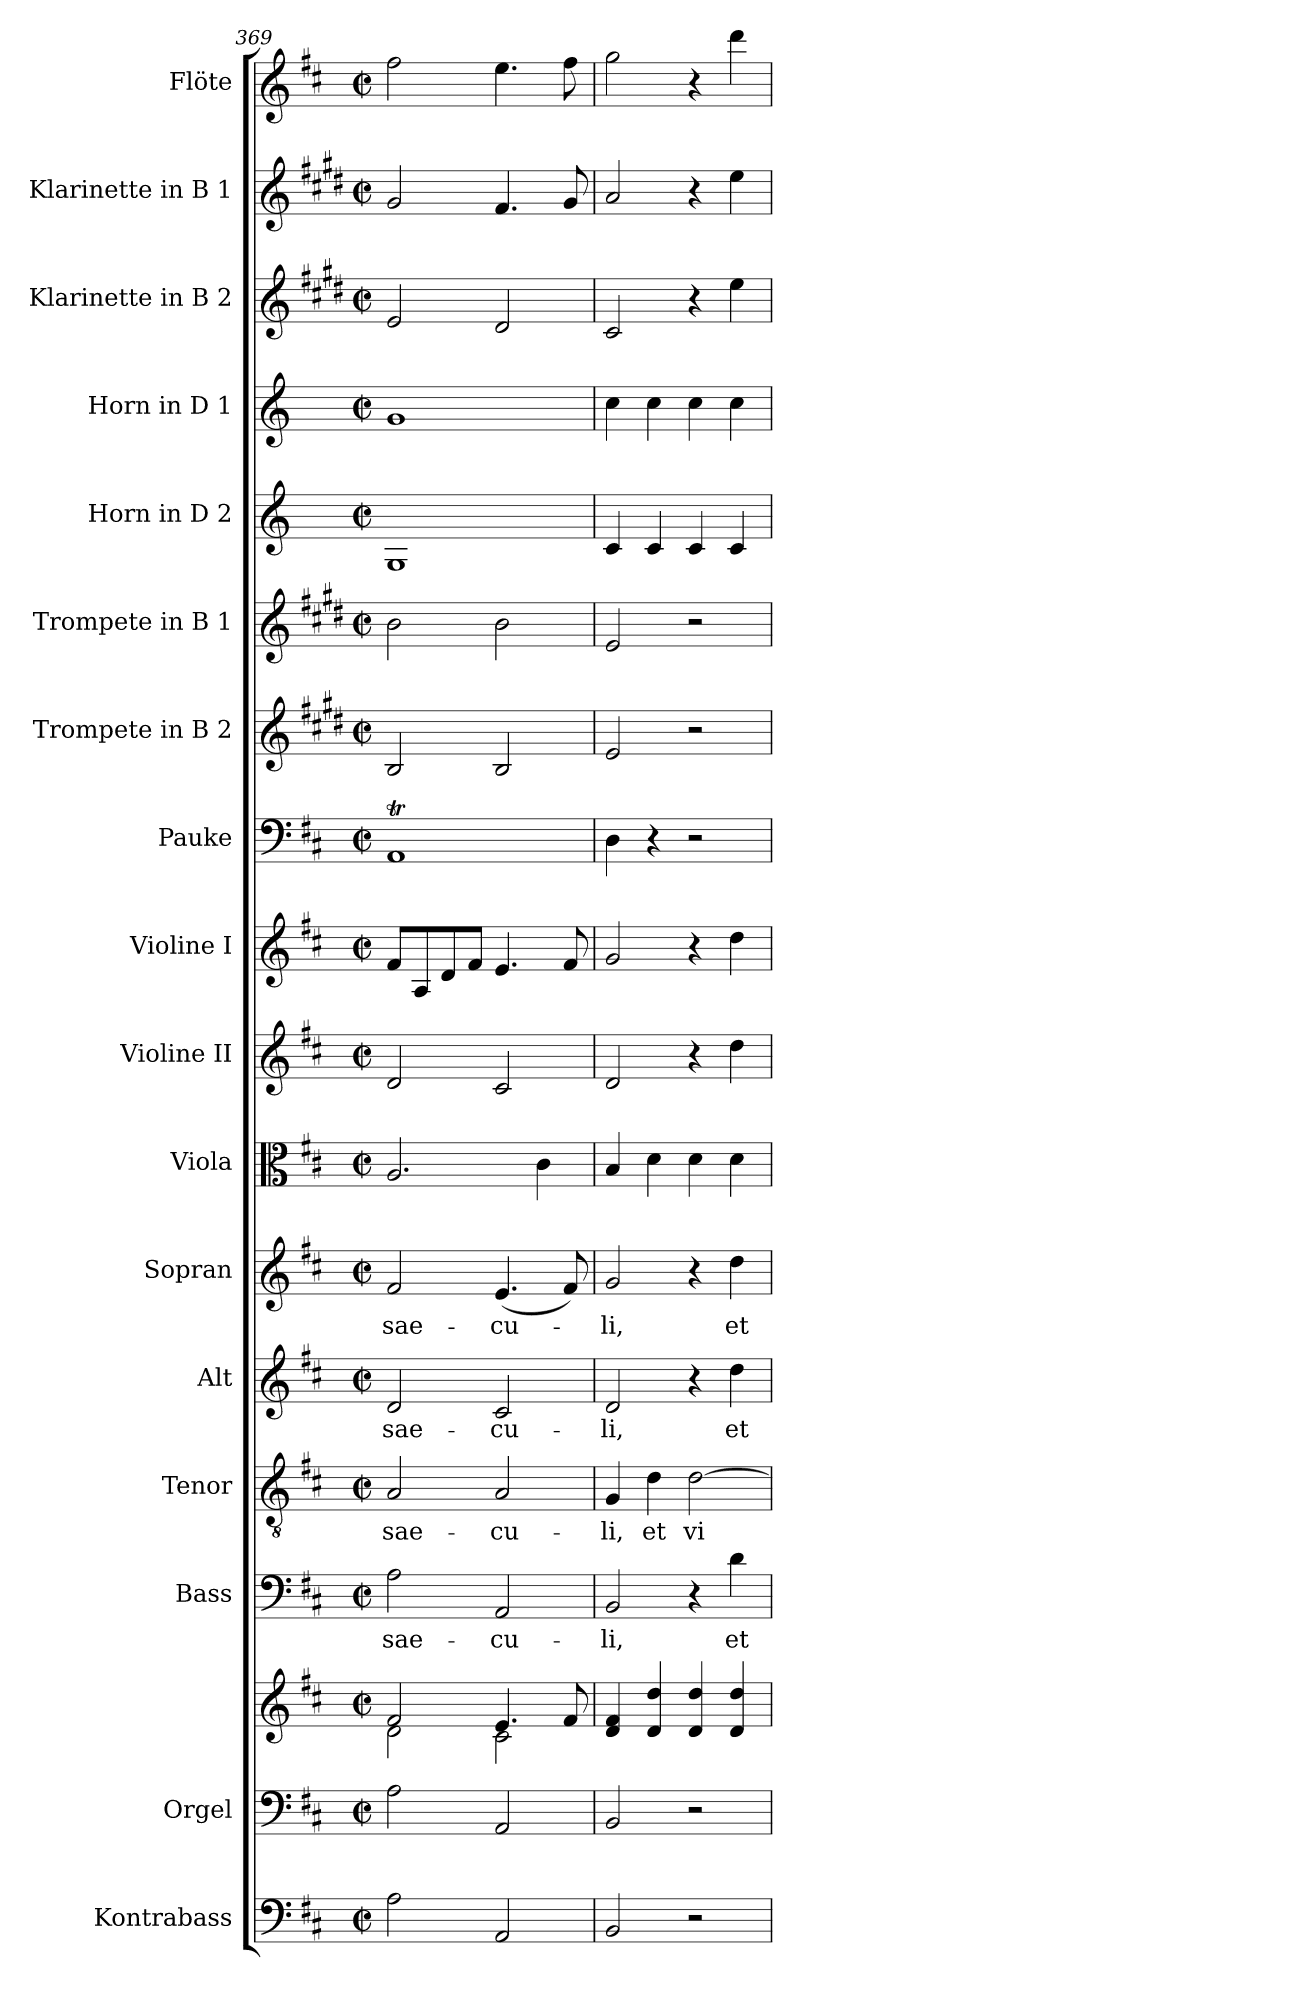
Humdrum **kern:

**kern	**kern	**kern	**kern	**text	**kern	**text	**kern	**text	**kern	**text	**kern	**kern	**kern	**kern	**kern	**kern	**kern	**kern	**kern	**kern	**kern
*part17	*part16	*part16	*part15	*part15	*part14	*part14	*part13	*part13	*part12	*part12	*part11	*part10	*part9	*part8	*part7	*part6	*part5	*part4	*part3	*part2	*part1
*staff18	*staff17	*staff16	*staff15	*staff15	*staff14	*staff14	*staff13	*staff13	*staff12	*staff12	*staff11	*staff10	*staff9	*staff8	*staff7	*staff6	*staff5	*staff4	*staff3	*staff2	*staff1
*I"Kontrabass	*I"Orgel	*	*I"Bass	*	*I"Tenor	*	*I"Alt	*	*I"Sopran	*	*I"Viola	*I"Violine II	*I"Violine I	*I"Pauke	*I"Trompete in B 2	*I"Trompete in B 1	*I"Horn in D 2	*I"Horn in D 1	*I"Klarinette in B 2	*I"Klarinette in B 1	*I"Flöte
*I'Kb.	*I'Org.	*	*I'B	*	*I'T	*	*I'A	*	*I'S	*	*I'Vla.	*I'Vl. II	*I'Vl. I	*I'Pk.	*I'Trp. 2	*I'Trp. 1	*I'Hrn. 2	*I'Hrn. 1	*I'Kl. 2	*I'Kl. 1	*I'Fl.
*clefF4	*clefF4	*clefG2	*clefF4	*	*clefGv2	*	*clefG2	*	*clefG2	*	*clefC3	*clefG2	*clefG2	*clefF4	*clefG2	*clefG2	*clefG2	*clefG2	*clefG2	*clefG2	*clefG2
*ITrd7c12	*	*	*	*	*	*	*	*	*	*	*	*	*	*	*ITrd1c2	*ITrd1c2	*ITrd-1c-2	*ITrd-1c-2	*ITrd1c2	*ITrd1c2	*
*k[f#c#]	*k[f#c#]	*k[f#c#]	*k[f#c#]	*	*k[f#c#]	*	*k[f#c#]	*	*k[f#c#]	*	*k[f#c#]	*k[f#c#]	*k[f#c#]	*k[f#c#]	*k[f#c#]	*k[f#c#]	*k[f#c#]	*k[f#c#]	*k[f#c#]	*k[f#c#]	*k[f#c#]
*D:	*D:	*D:	*D:	*	*D:	*	*D:	*	*D:	*	*D:	*D:	*D:	*D:	*D:	*D:	*D:	*D:	*D:	*D:	*D:
*M2/2	*M2/2	*M2/2	*M2/2	*	*M2/2	*	*M2/2	*	*M2/2	*	*M2/2	*M2/2	*M2/2	*M2/2	*M2/2	*M2/2	*M2/2	*M2/2	*M2/2	*M2/2	*M2/2
*met(c|)	*met(c|)	*met(c|)	*met(c|)	*	*met(c|)	*	*met(c|)	*	*met(c|)	*	*met(c|)	*met(c|)	*met(c|)	*met(c|)	*met(c|)	*met(c|)	*met(c|)	*met(c|)	*met(c|)	*met(c|)	*met(c|)
=369	=369	=369	=369	=369	=369	=369	=369	=369	=369	=369	=369	=369	=369	=369	=369	=369	=369	=369	=369	=369	=369
*	*	*^	*	*	*	*	*	*	*	*	*	*	*	*	*	*	*	*	*	*	*
!	!	!	!	!	!LO:LY:b	!	!LO:LY:b	!	!LO:LY:b	!	!LO:LY:b	!	!	!	!	!	!	!	!	!	!	!
2AA\	2A\	2f#/	2d\	2A\	sae-	2A/	sae-	2d/	sae-	2f#/	sae-	2.A/	2d/	8f#/L	1AAT	2A/	2a\	1A	1a	2d/	2f#/	2ff#\
.	.	.	.	.	.	.	.	.	.	.	.	.	.	8A/	.	.	.	.	.	.	.	.
.	.	.	.	.	.	.	.	.	.	.	.	.	.	8d/	.	.	.	.	.	.	.	.
.	.	.	.	.	.	.	.	.	.	.	.	.	.	8f#/J	.	.	.	.	.	.	.	.
!	!	!	!	!	!LO:LY:b	!	!LO:LY:b	!	!LO:LY:b	!	!LO:LY:b	!	!	!	!	!	!	!	!	!	!	!
2AAA/	2AA/	4.e/	2c#\	2AA/	-cu-	2A/	-cu-	2c#/	-cu-	(<4.e/	-cu-	.	2c#/	4.e/	.	2A/	2a\	.	.	2c#/	4.e/	4.ee\
.	.	.	.	.	.	.	.	.	.	.	.	4c#\	.	.	.	.	.	.	.	.	.	.
.	.	8f#/	.	.	.	.	.	.	.	8f#/)	.	.	.	8f#/	.	.	.	.	.	.	8f#/	8ff#\
*	*	*v	*v	*	*	*	*	*	*	*	*	*	*	*	*	*	*	*	*	*	*	*
=370	=370	=370	=370	=370	=370	=370	=370	=370	=370	=370	=370	=370	=370	=370	=370	=370	=370	=370	=370	=370	=370
!	!	!	!	!LO:LY:b	!	!LO:LY:b	!	!LO:LY:b	!	!LO:LY:b	!	!	!	!	!	!	!	!	!	!	!
2BBB/	2BB/	4d/ 4f#/	2BB/	-li,	4G/	-li,	2d/	-li,	2g/	-li,	4B/	2d/	2g/	4D\	2d/	2d/	4d/	4dd\	2B/	2g/	2gg\
!	!	!	!	!	!	!LO:LY:b	!	!	!	!	!	!	!	!	!	!	!	!	!	!	!
.	.	4d/ 4dd/	.	.	4d\	et	.	.	.	.	4d\	.	.	4r	.	.	4d/	4dd\	.	.	.
!	!	!	!	!	!	!LO:LY:b	!	!	!	!	!	!	!	!	!	!	!	!	!	!	!
2r	2r	4d/ 4dd/	4r	.	[2d\	vi-	4r	.	4r	.	4d\	4r	4r	2r	2r	2r	4d/	4dd\	4r	4r	4r
!	!	!	!	!LO:LY:b	!	!	!	!LO:LY:b	!	!LO:LY:b	!	!	!	!	!	!	!	!	!	!	!
.	.	4d/ 4dd/	4d\	et	.	.	4dd\	et	4dd\	et	4d\	4dd\	4dd\	.	.	.	4d/	4dd\	4dd\	4dd\	4ddd\
=	=	=	=	=	=	=	=	=	=	=	=	=	=	=	=	=	=	=	=	=	=
*-	*-	*-	*-	*-	*-	*-	*-	*-	*-	*-	*-	*-	*-	*-	*-	*-	*-	*-	*-	*-	*-
